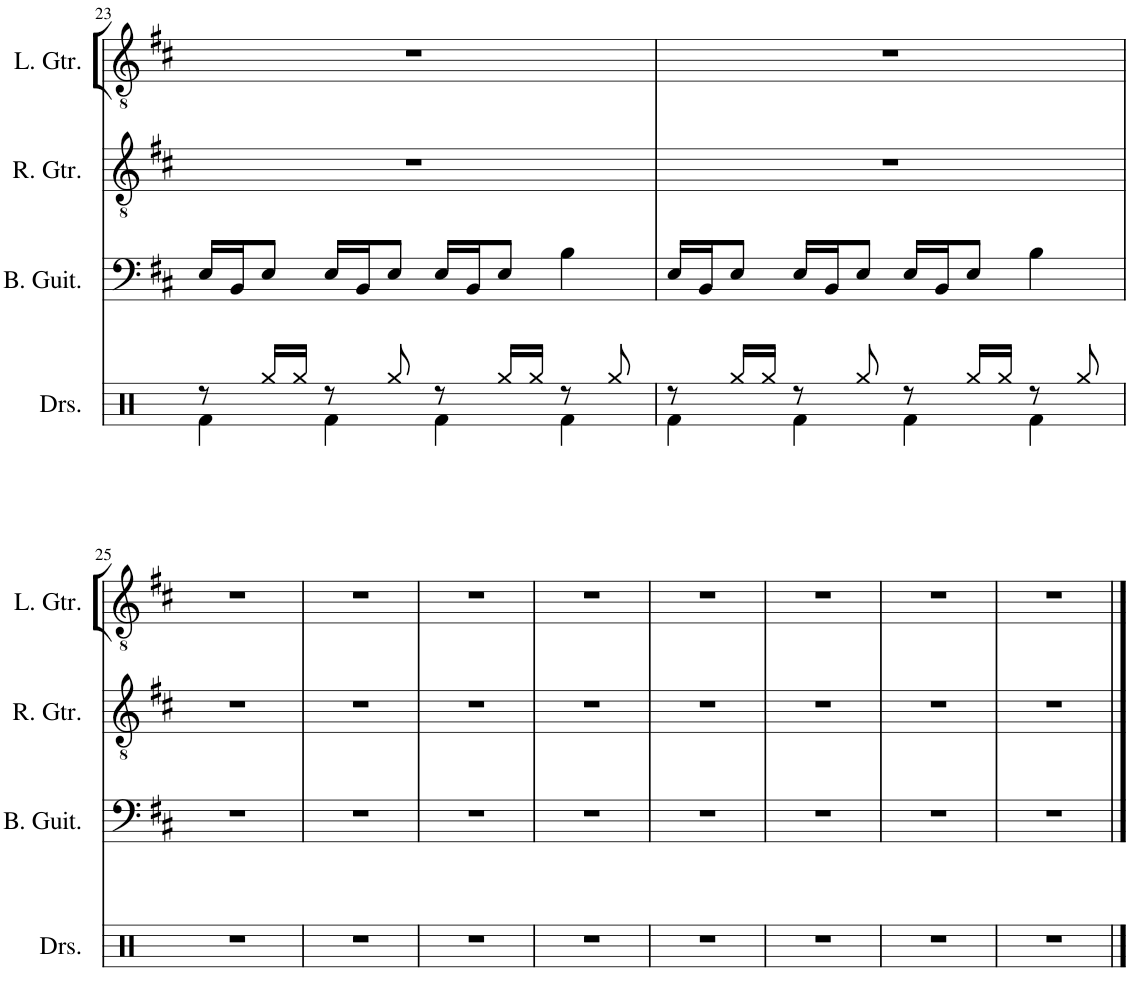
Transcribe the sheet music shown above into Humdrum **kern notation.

**kern	**kern	**kern	**kern
*part4	*part3	*part2	*part1
*staff4	*staff3	*staff2	*staff1
*I"Drumset	*I"Bass Guitar	*I"Rhythm Guitar	*I"Lead Guitar
*I'Drs.	*I'B. Guit.	*I'R. Gtr.	*I'L. Gtr.
!!LO:PB:g=z
*clefX	*clefF4	*clefGv2	*clefGv2
*	*Trd7c12	*	*
*k[]	*k[f#c#]	*k[f#c#]	*k[f#c#]
*M4/4	*M4/4	*M4/4	*M4/4
=23	=23	=23	=23
*^	*	*	*
8r	4Rf\	16E/LL	1r	1r
.	.	16BB/J	.	.
16Rgg/LL	.	8E/J	.	.
16Rgg/JJ	.	.	.	.
8r	4Rf\	16E/LL	.	.
.	.	16BB/J	.	.
8Rgg/	.	8E/J	.	.
8r	4Rf\	16E/LL	.	.
.	.	16BB/J	.	.
16Rgg/LL	.	8E/J	.	.
16Rgg/JJ	.	.	.	.
8r	4Rf\	4B\	.	.
8Rgg/	.	.	.	.
=24	=24	=24	=24	=24
8r	4Rf\	16E/LL	1r	1r
.	.	16BB/J	.	.
16Rgg/LL	.	8E/J	.	.
16Rgg/JJ	.	.	.	.
8r	4Rf\	16E/LL	.	.
.	.	16BB/J	.	.
8Rgg/	.	8E/J	.	.
8r	4Rf\	16E/LL	.	.
.	.	16BB/J	.	.
16Rgg/LL	.	8E/J	.	.
16Rgg/JJ	.	.	.	.
8r	4Rf\	4B\	.	.
8Rgg/	.	.	.	.
*v	*v	*	*	*
!!LO:LB:g=z
=25	=25	=25	=25
1r	1r	1r	1r
=26	=26	=26	=26
1r	1r	1r	1r
=27	=27	=27	=27
1r	1r	1r	1r
=28	=28	=28	=28
1r	1r	1r	1r
=29	=29	=29	=29
1r	1r	1r	1r
=30	=30	=30	=30
1r	1r	1r	1r
=31	=31	=31	=31
1r	1r	1r	1r
=32	=32	=32	=32
1r	1r	1r	1r
==	==	==	==
*-	*-	*-	*-
